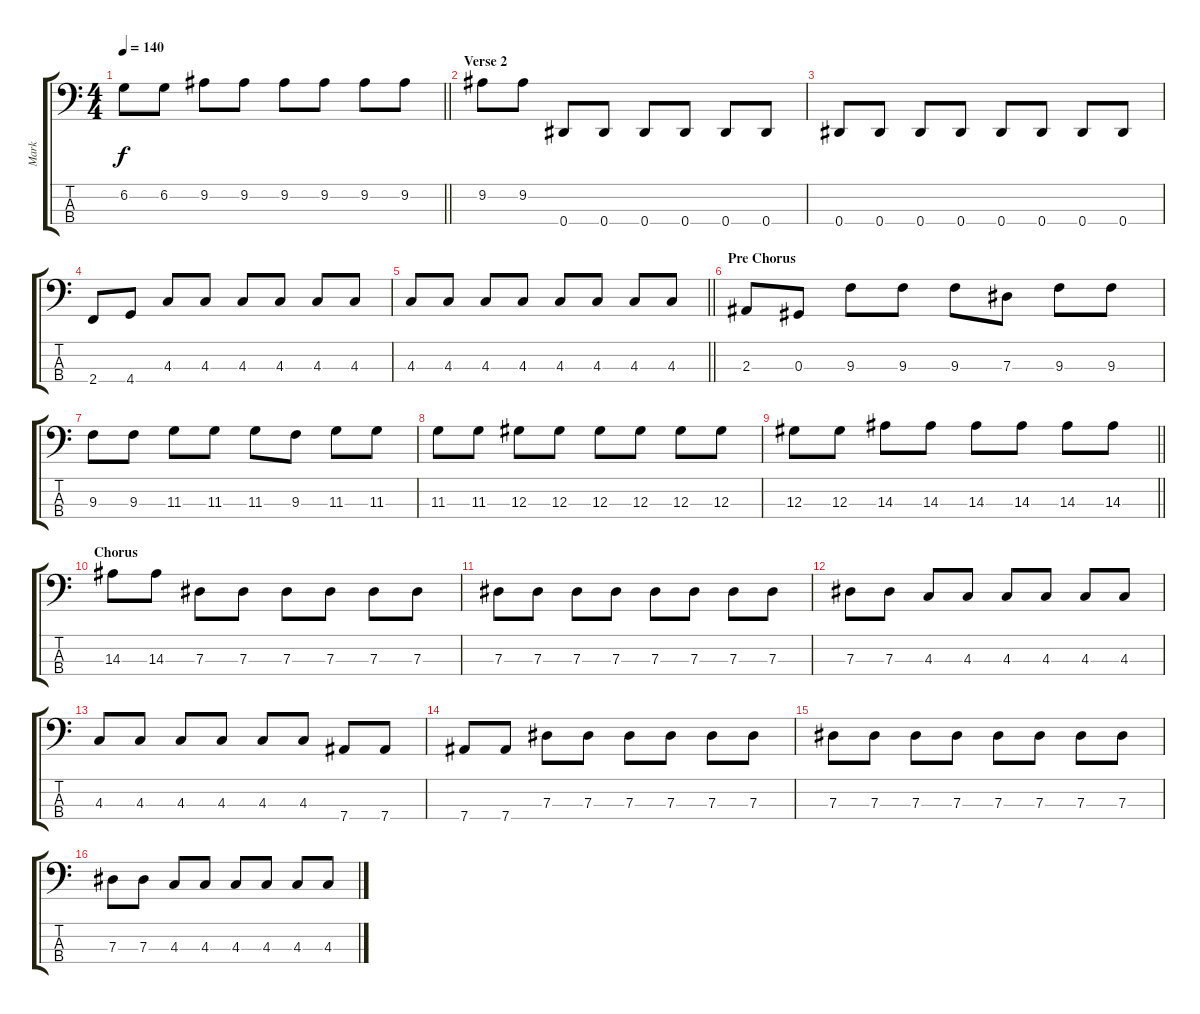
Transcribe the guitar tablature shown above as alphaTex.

\track ("Mark" "Mark") {instrument electricbassfinger}
\staff {score tabs}
\tuning (Gb2 Db2 Ab1 Eb1) {hide}
\ts (4 4)
\tempo 140
\clef f4
\barLineRight lightlight
\ks c
6.2.8{dy f} 6.2.8 9.2.8 9.2.8 9.2.8 9.2.8 9.2.8 9.2.8 |
\section ("" "Verse 2")
9.2.8 9.2.8 0.4.8 0.4.8 0.4.8 0.4.8 0.4.8 0.4.8 |
0.4.8 0.4.8 0.4.8 0.4.8 0.4.8 0.4.8 0.4.8 0.4.8 |
2.4.8 4.4.8 4.3.8 4.3.8 4.3.8 4.3.8 4.3.8 4.3.8 |
\barLineRight lightlight
4.3.8 4.3.8 4.3.8 4.3.8 4.3.8 4.3.8 4.3.8 4.3.8 |
\section ("" "Pre Chorus")
2.3.8 0.3.8 9.3.8 9.3.8 9.3.8 7.3.8 9.3.8 9.3.8 |
9.3.8 9.3.8 11.3.8 11.3.8 11.3.8 9.3.8 11.3.8 11.3.8 |
11.3.8 11.3.8 12.3.8 12.3.8 12.3.8 12.3.8 12.3.8 12.3.8 |
\barLineRight lightlight
12.3.8 12.3.8 14.3.8 14.3.8 14.3.8 14.3.8 14.3.8 14.3.8 |
\section ("" "Chorus")
14.3.8 14.3.8 7.3.8 7.3.8 7.3.8 7.3.8 7.3.8 7.3.8 |
7.3.8 7.3.8 7.3.8 7.3.8 7.3.8 7.3.8 7.3.8 7.3.8 |
7.3.8 7.3.8 4.3.8 4.3.8 4.3.8 4.3.8 4.3.8 4.3.8 |
4.3.8 4.3.8 4.3.8 4.3.8 4.3.8 4.3.8 7.4.8 7.4.8 |
7.4.8 7.4.8 7.3.8 7.3.8 7.3.8 7.3.8 7.3.8 7.3.8 |
7.3.8 7.3.8 7.3.8 7.3.8 7.3.8 7.3.8 7.3.8 7.3.8 |
7.3.8 7.3.8 4.3.8 4.3.8 4.3.8 4.3.8 4.3.8 4.3.8
